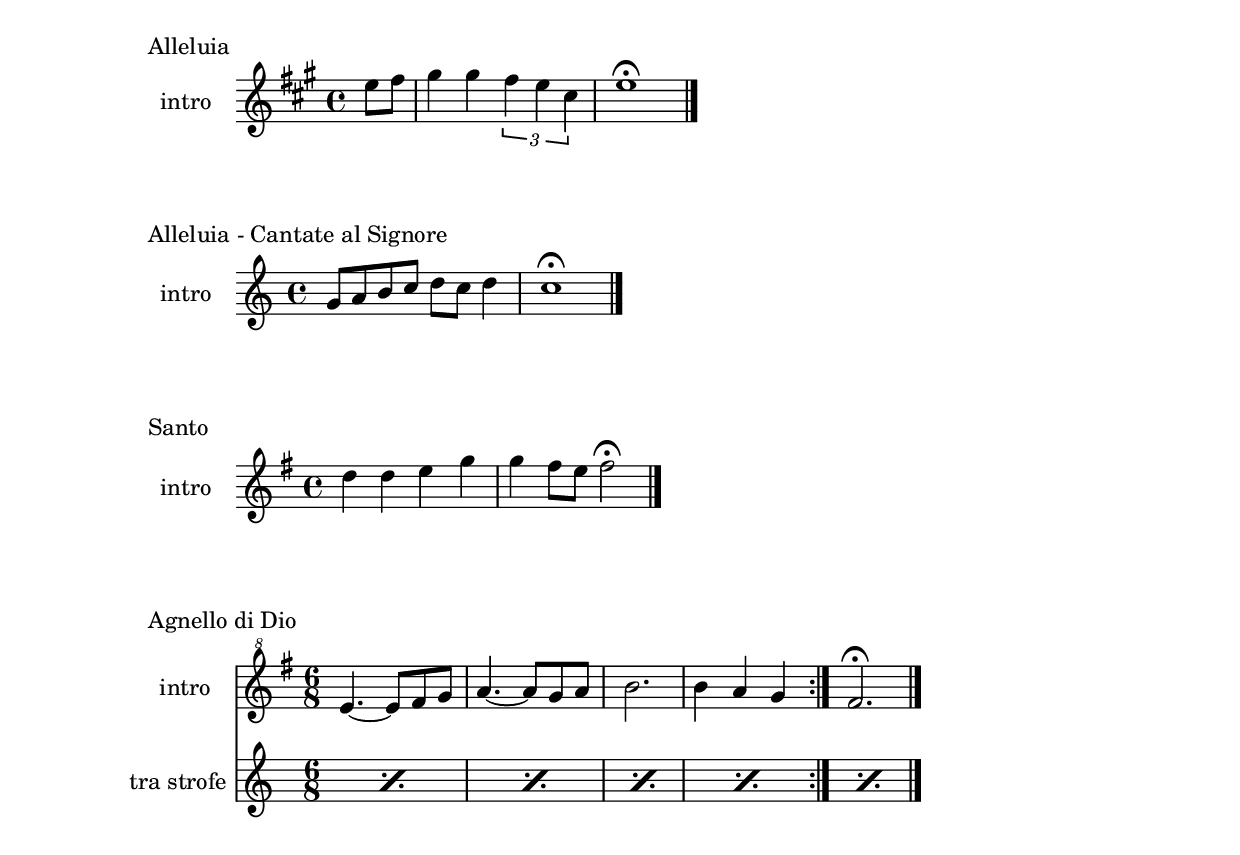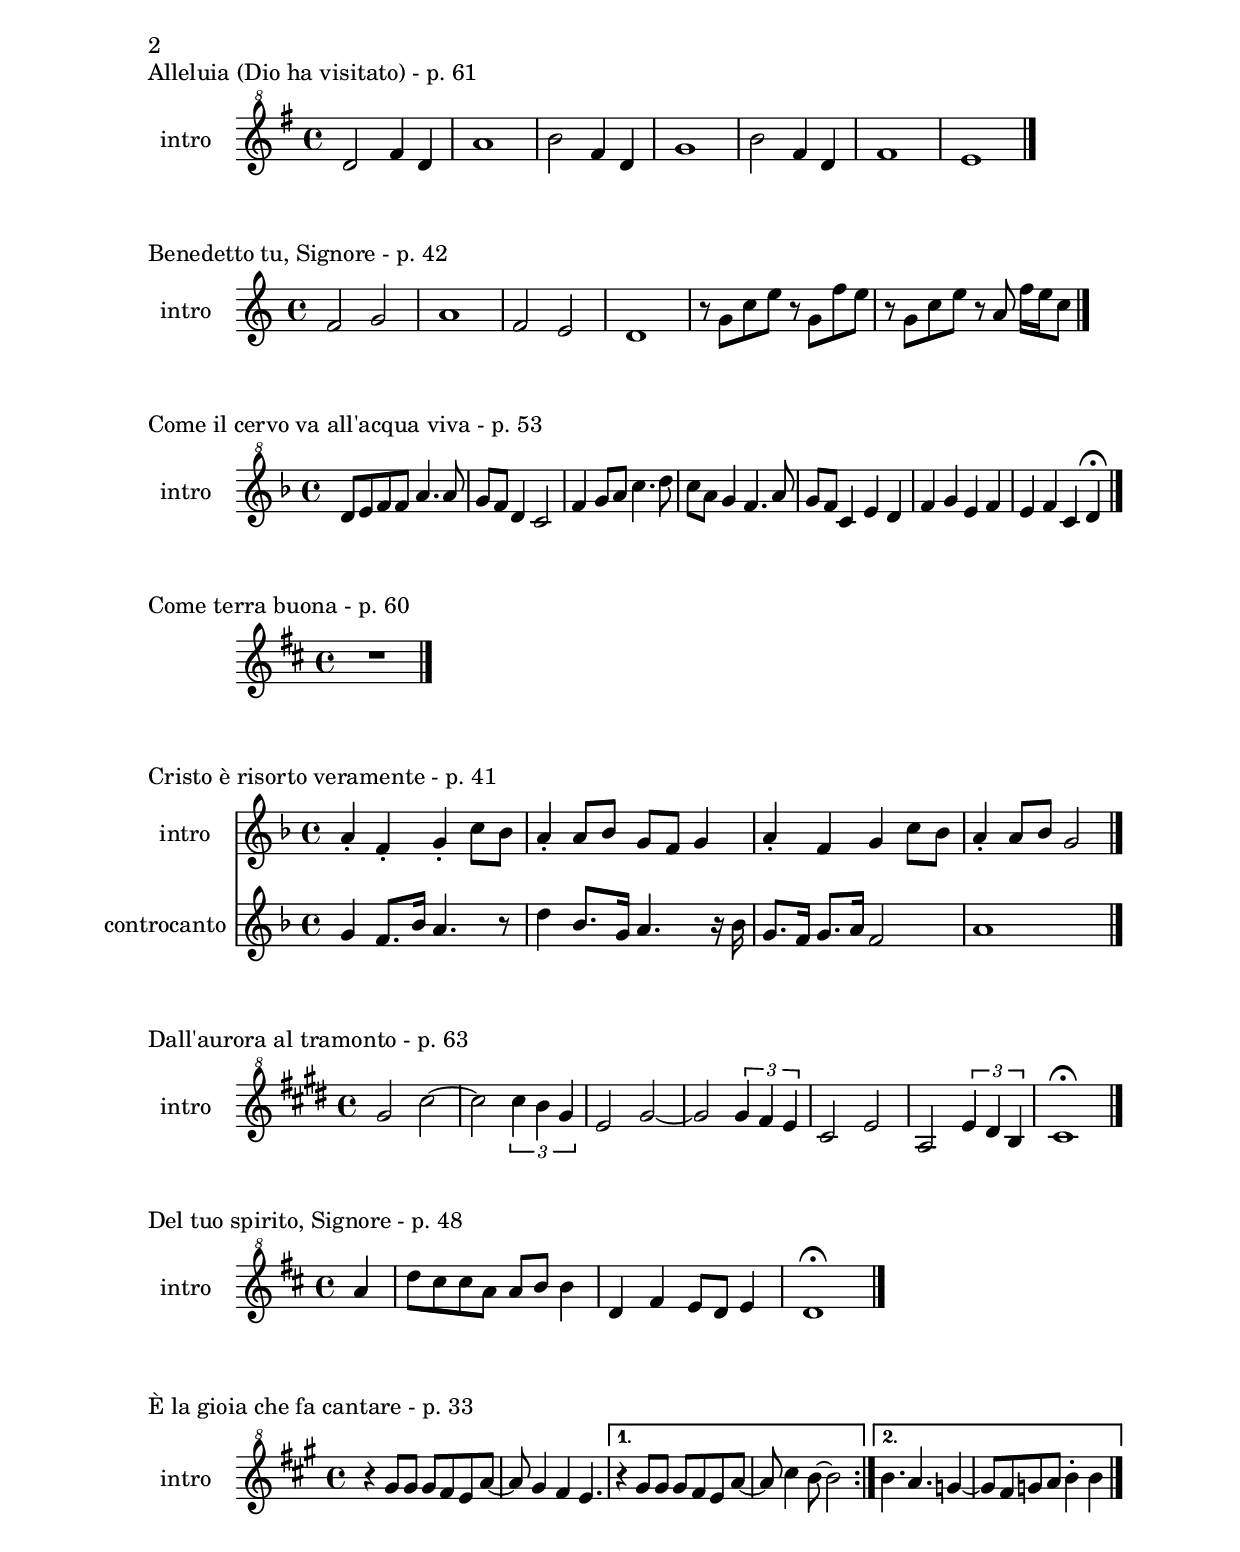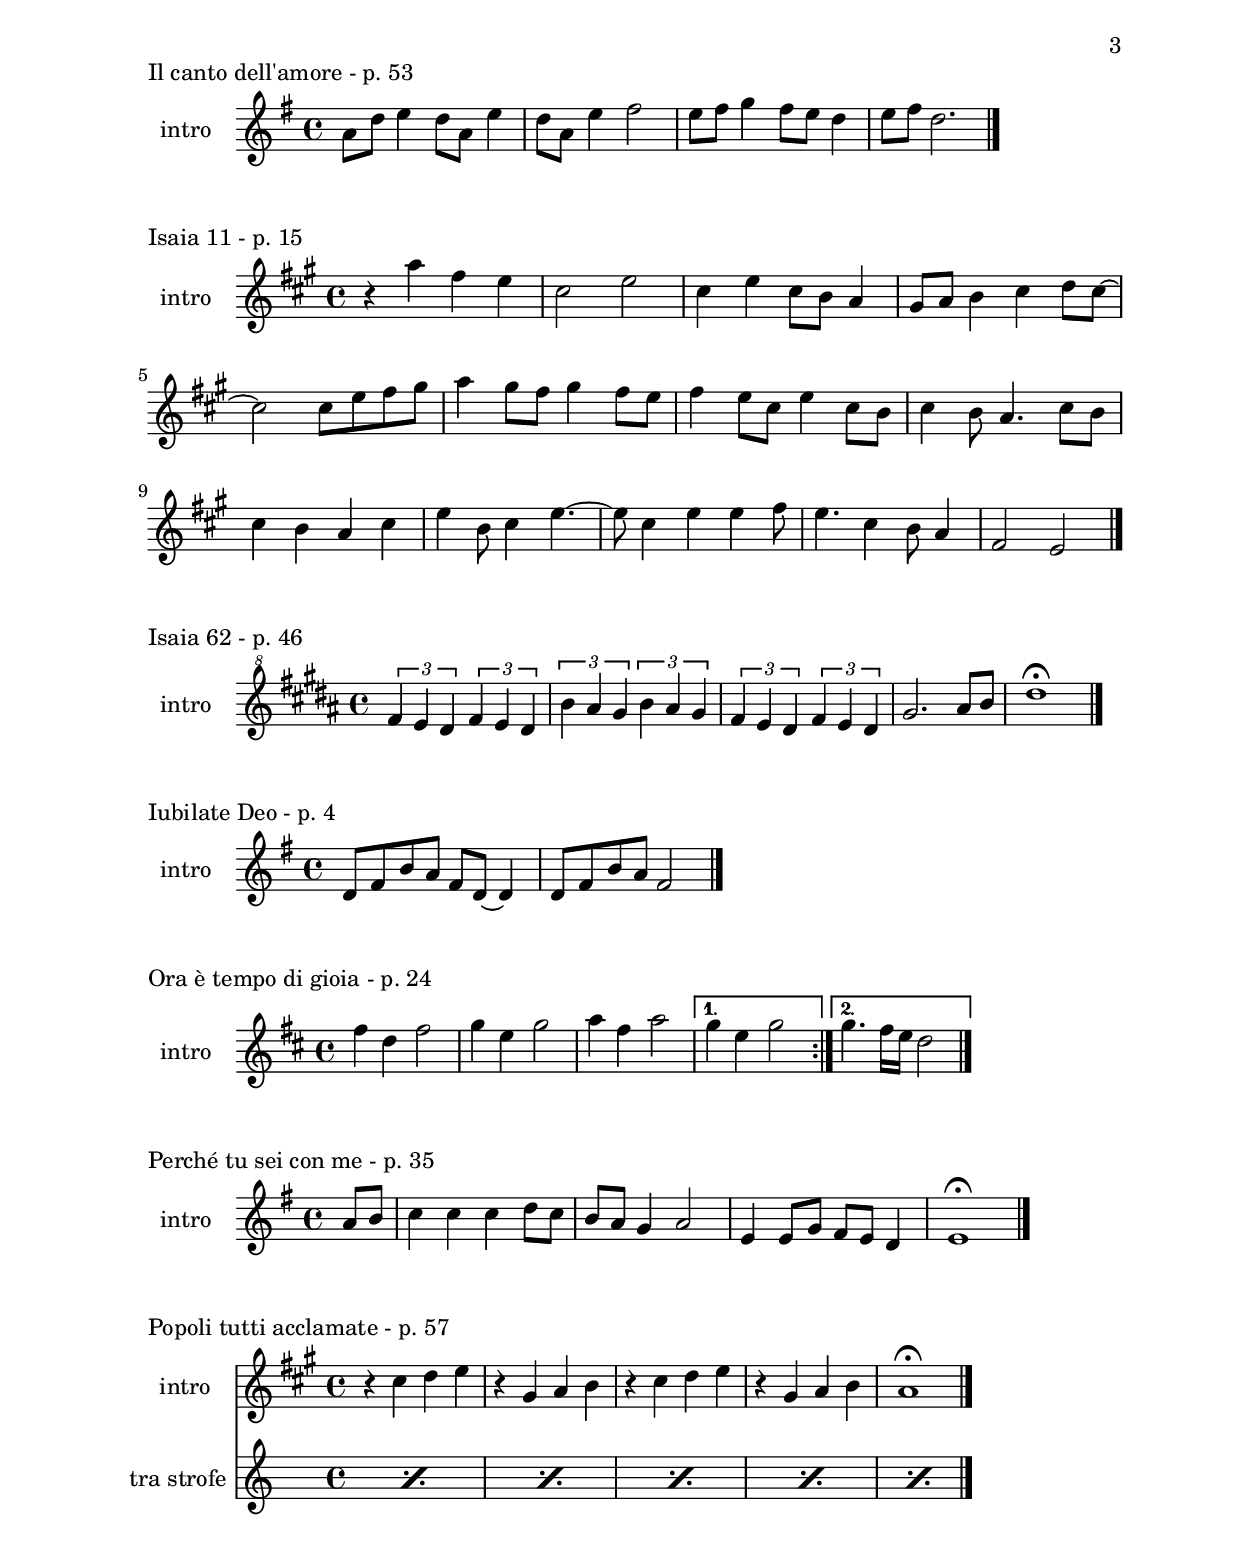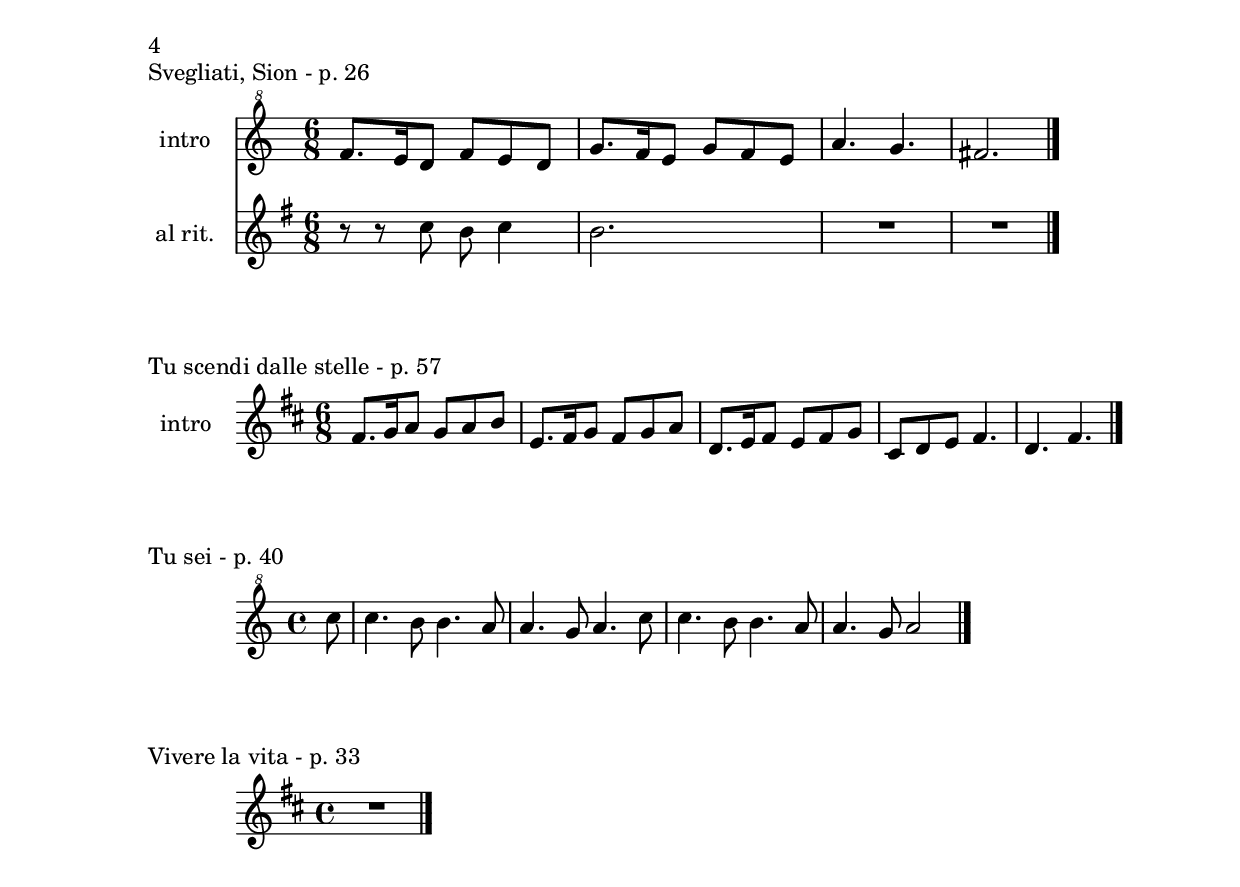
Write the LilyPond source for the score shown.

\version "2.22.1"

\paper {
    top-margin = 25
    left-margin = 25
    right-margin = 20
    bottom-margin = 20
}

makePercent =
    #(define-music-function (note) (ly:music?)
    "Make a percent repeat the same length as NOTE."
    (make-music 'PercentEvent 'length (ly:music-length note)))

\book {
    \header{
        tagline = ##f
    }

    \bookpart {
        \score {
            \header {
                piece = "Alleluia"
            }
            \new Staff
            \relative c'' {
                \set Staff.instrumentName = #"intro "
                \clef treble
                \key a \major
                \time 4/4
                \partial 4 e8 fis |
                gis4 gis \tuplet 3/2 { fis e cis } |
                e1 \fermata \bar "|."
            }
        }

        \score {
            \header {
                piece = "Alleluia - Cantate al Signore"
            }
            \new Staff
            \relative c'' {
                \set Staff.instrumentName = #"intro "
                \clef treble
                \key c \major
                \time 4/4
                g8 a b c d c d4 |
                c1 \fermata \bar "|."
            }
        }

        \score {
            \header {
                piece = "Santo"
            }
            \new Staff
            \relative c'' {
                \set Staff.instrumentName = #"intro "
                \clef treble
                \key g \major
                \time 4/4
                d4 d e g |
                g fis8 e fis2 \fermata \bar"|."
            }
        }

        \score {
            \header {
                piece = "Agnello di Dio"
            }
            <<
                \new Staff
                \relative c'' {
                    \set Staff.instrumentName = #"intro "
                    \clef "treble^8"
                    \key g \major
                    \time 6/8
                    \repeat volta 2 {
                        e4.~ e8 fis g | a4.~ a8 g a |
                        b2. | b4 a g
                    }
                    fis2. \fermata \bar"|."
                }
                \new Staff
                \relative c {
                    \set Staff.instrumentName = #"tra strofe "
                    \repeat percent 5 { \makePercent s2. }
                }
            >>
        }
    }

    \bookpart {
        \score {
            \header {
                piece = "Alleluia (Dio ha visitato) - p. 61"
            }
            \new Staff
            \relative c'' {
                \set Staff.instrumentName = #"intro "
                \clef "treble^8"
                \key g \major
                \time 4/4
                d2 fis4 d | a'1 |
                b2 fis4 d | g1 |
                b2 fis4 d | fis1 | e \bar "|."
            }
        }

        \score {
            \header {
                piece = "Benedetto tu, Signore - p. 42"
            }
            \new Staff
            \relative c' {
                \set Staff.instrumentName = #"intro "
                \clef treble
                \key c \major
                \time 4/4
                f2 g | a1 |
                f2 e | d1 |
                r8 g c e r g, f' e | r g, c e r a, f'16 e c8 \bar "|."
            }
        }

        \score {
            \header {
                piece = "Come il cervo va all'acqua viva - p. 53"
            }
            \new Staff
            \relative c'' {
                \set Staff.instrumentName = #"intro "
                \clef "treble^8"
                \key f \major
                \time 4/4
                d8 e f f a4. a8 | g f d4 c2 |
                f4 g8 a c4. d8 | c a g4 f4. a8 |
                g f c4 e d | f g e f |
                e f c d \fermata \bar"|."
            }
        }

        \score {
            \header {
                piece = "Come terra buona - p. 60"
            }
            \new Staff
            \relative c {
                \clef treble
                \key d \major
                \time 4/4
                R1 \bar"|."
            }
        }

        \score {
            \header {
                piece = "Cristo è risorto veramente - p. 41"
            }
            << 
                \new Staff
                \relative c'' {
                    \set Staff.instrumentName = #"intro "
                    \clef treble
                    \key f \major
                    \time 4/4
                    a4-. f-. g-. c8 bes | a4-. a8 bes g f g4 |
                    a-. f g c8 bes | a4-. a8 bes g2 \bar"|."
                }
                \new Staff
                \relative c'' {
                    \set Staff.instrumentName = #"controcanto "
                    \clef treble
                    \key f \major
                    \time 4/4
                    g4 f8. bes16 a4. r8 | d4 bes8. g16 a4. r16 bes |
                    g8. f16 g8. a16 f2 | a1 \bar"|."
                }
            >>
        }

        \score {
            \header {
                piece = "Dall'aurora al tramonto - p. 63"
            }
            \new Staff
            \relative c''' {
                \set Staff.instrumentName = #"intro "
                \clef "treble^8"
                \key e \major
                \time 4/4
                gis2 cis~ | cis \tuplet 3/2 {cis4 b gis} |
                e2 gis~ | gis \tuplet 3/2 {gis4 fis e} |
                cis2 e | a, \tuplet 3/2 {e'4 dis b} |
                cis1 \fermata \bar "|."
            }
        }

        \score {
            \header {
                piece = "Del tuo spirito, Signore - p. 48"
            }
            \new Staff
            \relative c''' {
                \set Staff.instrumentName = #"intro "
                \clef "treble^8"
                \key d \major
                \time 4/4
                \partial 4 a4 | d8 cis cis a a b b4 |
                d, fis e8 d e4 | d1 \fermata \bar"|."
            }
        }

        \score {
            \header {
                piece = "È la gioia che fa cantare - p. 33"
            }
            \new Staff
            \relative c''' {
                \set Staff.instrumentName = #"intro "
                \clef "treble^8"
                \key a \major
                \time 4/4
                \repeat volta 2 {
                    r4 gis8 gis gis fis e a~ | a gis4 fis e4. |
                }
                \alternative {
                    { r4 gis8 gis gis fis e a~ | a cis4 b8~ b2 | }
                    { b4. a g4~ | g8 fis g a b4-. b \bar "|."}
                }
            }
        }
    }

    \bookpart {
        \score {
            \header {
                piece = "Il canto dell'amore - p. 53"
            }
            \new Staff
            \relative c'' {
                \set Staff.instrumentName = #"intro "
                \clef treble
                \key g \major
                \time 4/4
                a8 d e4 d8 a e'4 | d8 a e'4 fis2 |
                e8 fis g4 fis8 e d4 | e8 fis d2. \bar"|."
            }
        }

        \score {
            \header {
                piece = "Isaia 11 - p. 15"
            }
            \new Staff
            \relative c''' {
                \set Staff.instrumentName = #"intro "
                \clef treble
                \key a \major
                \time 4/4
                r4 a fis e | cis2 e |
                cis4 e cis8 b a4 | gis8 a b4 cis d8 cis~ | \break
                cis2 cis8 e fis gis | a4 gis8 fis gis4 fis8 e |
                fis4 e8 cis e4 cis8 b | cis4 b8 a4. cis8 b | \break
                cis4 b a cis | e b8 cis4 e4.~ |
                e8 cis4 e e fis8 | e4. cis4 b8 a4 |
                fis2 e \bar "|."
            }
        }

        \score {
            \header {
                piece = "Isaia 62 - p. 46"
            }
            \new Staff
            \relative c'' {
                \set Staff.instrumentName = #"intro "
                \clef "treble^8"
                \key b \major
                \time 4/4
                \tuplet 3/2 { fis4 e dis } \tuplet 3/2 { fis e dis } |
                \tuplet 3/2 { b' ais gis } \tuplet 3/2 { b ais gis } |
                \tuplet 3/2 { fis e dis } \tuplet 3/2 { fis e dis } |
                gis2. ais8 b | dis1 \fermata \bar"|." 
            }
        }

        \score {
            \header {
                piece = "Iubilate Deo - p. 4"
            }
            \new Staff
            \relative c' {
                \set Staff.instrumentName = #"intro "
                \clef treble
                \key g \major
                \time 4/4
                d8 fis b a fis d~ d4 | d8 fis b a fis2 \bar"|."
            }
        }

        \score {
            \header {
                piece = "Ora è tempo di gioia - p. 24"
            }
            \new Staff
            \relative c'' {
                \set Staff.instrumentName = #"intro "
                \clef treble
                \key d \major
                \time 4/4
                \repeat volta 2 {
                    fis4 d fis2 | g4 e g2 |
                    a4 fis a2 |
                }
                \alternative {
                    { g4 e g2 | }
                    { g4. fis16 e d2 \bar "|."}
                }
            }
        }

        \score {
            \header {
                piece = "Perché tu sei con me - p. 35"
            }
            \new Staff
            \relative c'' {
                \set Staff.instrumentName = #"intro "
                \clef treble
                \key g \major
                \time 4/4
                \partial 4 a8 b | c4 c c d8 c |
                b a g4 a2 | e4 e8 g fis e d4 |
                e1 \fermata \bar"|."
            }
        }

        \score {
            \header {
                piece = "Popoli tutti acclamate - p. 57"
            }
            <<
                \new Staff
                \relative c'' {
                    \set Staff.instrumentName = #"intro "
                    \clef treble
                    \key a \major
                    \time 4/4
                    r4 cis d e | r gis, a b |
                    r cis d e | r gis, a b |
                    a1 \fermata \bar "|."
                }
                \new Staff
                \relative c {
                    \set Staff.instrumentName = #"tra strofe "
                    \repeat percent 5 { \makePercent s1 }
                }
            >>
        }
    }

    \bookpart {
        \score {
            \header {
                piece = "Svegliati, Sion - p. 26"
            }
            <<
                \new Staff
                \relative c'' {
                    \set Staff.instrumentName = #"intro "
                    \clef "treble^8"
                    \key c \major
                    \time 6/8
                    f8. e16 d8 f e d | g8. f16 e8 g f e |
                    a4. g | fis2. \bar"|."
                }
                \new Staff
                \relative c'' {
                    \set Staff.instrumentName = #"al rit. "
                    \clef treble
                    \key g \major
                    \time 6/8
                    r8 r c b c4 | b2. | R2. | R |
                }
            >>
        }

        \score {
            \header {
                piece = "Tu scendi dalle stelle - p. 57"
            }
            \new Staff
            \relative c' {
                    \set Staff.instrumentName = #"intro "
                \clef treble
                \key d \major
                \time 6/8
                fis8. g16 a8 g a b |
                e,8. fis16 g8 fis g a |
                d,8. e16 fis8 e fis g |
                cis, d e fis4. |
                d fis \bar "|."
            }
        }

        \score {
            \header {
                piece = "Tu sei - p. 40"
            }
            \new Staff
            \relative c''' {
                \clef "treble^8"
                \key c \major
                \time 4/4
                \partial 8 c8 |
                c4. b8 b4. a8 | a4. g8 a4. c8 |
                c4. b8 b4. a8 | a4. g8 a2 \bar "|."
            }
        }

        \score {
            \header {
                piece = "Vivere la vita - p. 33"
            }
            \new Staff
            \relative c {
                \clef treble
                \key d \major
                \time 4/4
                R1 \bar"|."
            }
        }
    }
}